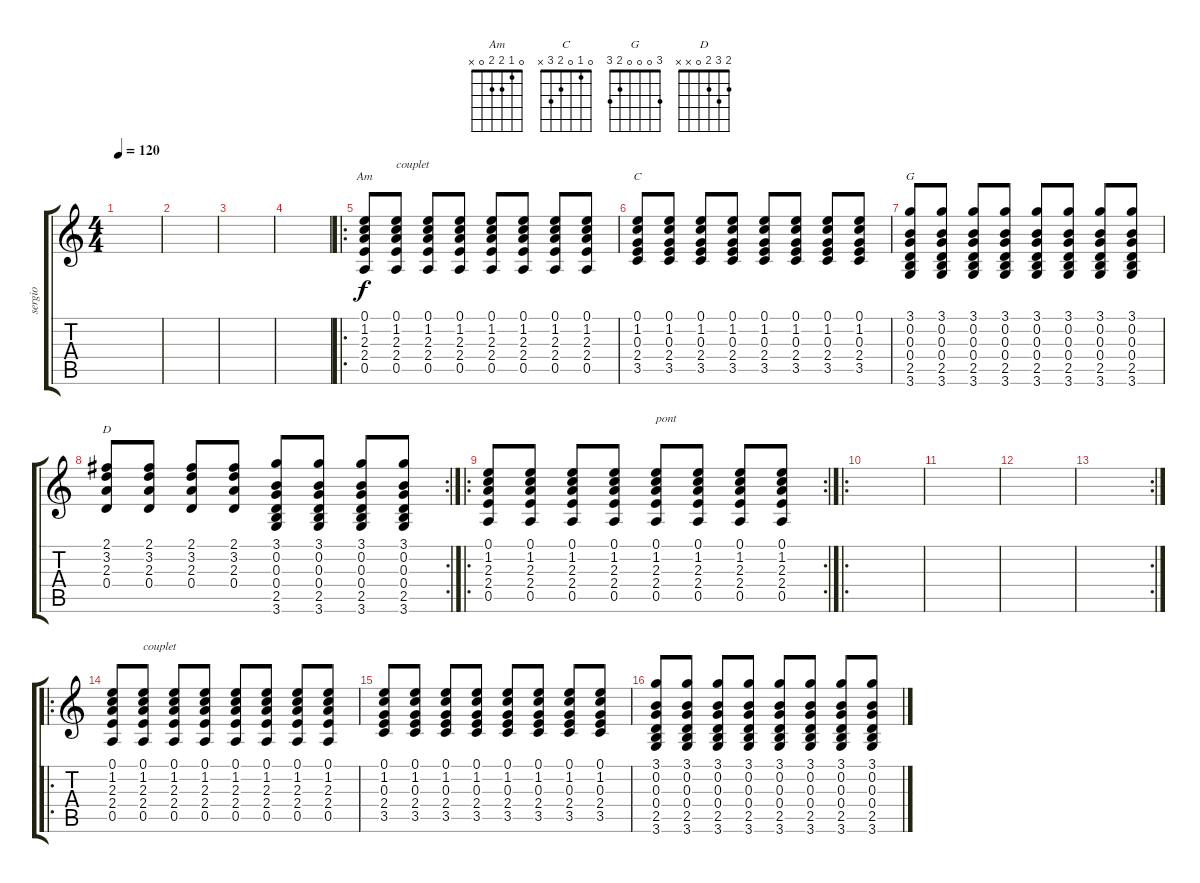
\track ("sergio  " "sergio  ") {instrument electricguitarjazz}
\staff {score tabs}
\tuning (E4 B3 G3 D3 A2 E2) {hide}
\chord ("Am" 0 1 2 2 0 x)
\chord ("C" 0 1 0 2 3 x)
\chord ("G" 3 0 0 0 2 3)
\chord ("D" 2 3 2 0 x x)
\ts (4 4)
\tempo 120
\clef g2
\ks c
|
|
|
|
\ro
(0.1 1.2 2.3 2.4 0.5).8{ch "Am"} (0.1 1.2 2.3 2.4 0.5).8{txt "couplet"} (0.1 1.2 2.3 2.4 0.5).8 (0.1 1.2 2.3 2.4 0.5).8 (0.1 1.2 2.3 2.4 0.5).8 (0.1 1.2 2.3 2.4 0.5).8 (0.1 1.2 2.3 2.4 0.5).8 (0.1 1.2 2.3 2.4 0.5).8 |
(0.1 1.2 0.3 2.4 3.5).8{ch "C"} (0.1 1.2 0.3 2.4 3.5).8 (0.1 1.2 0.3 2.4 3.5).8 (0.1 1.2 0.3 2.4 3.5).8 (0.1 1.2 0.3 2.4 3.5).8 (0.1 1.2 0.3 2.4 3.5).8 (0.1 1.2 0.3 2.4 3.5).8 (0.1 1.2 0.3 2.4 3.5).8 |
(3.1 0.2 0.3 0.4 2.5 3.6).8{ch "G"} (3.1 0.2 0.3 0.4 2.5 3.6).8 (3.1 0.2 0.3 0.4 2.5 3.6).8 (3.1 0.2 0.3 0.4 2.5 3.6).8 (3.1 0.2 0.3 0.4 2.5 3.6).8 (3.1 0.2 0.3 0.4 2.5 3.6).8 (3.1 0.2 0.3 0.4 2.5 3.6).8 (3.1 0.2 0.3 0.4 2.5 3.6).8 |
\rc 2
(2.1 3.2 2.3 0.4).8{ch "D"} (2.1 3.2 2.3 0.4).8 (2.1 3.2 2.3 0.4).8 (2.1 3.2 2.3 0.4).8 (3.1 0.2 0.3 0.4 2.5 3.6).8 (3.1 0.2 0.3 0.4 2.5 3.6).8 (3.1 0.2 0.3 0.4 2.5 3.6).8 (3.1 0.2 0.3 0.4 2.5 3.6).8 |
\ro
\rc 2
(0.1 1.2 2.3 2.4 0.5).8 (0.1 1.2 2.3 2.4 0.5).8 (0.1 1.2 2.3 2.4 0.5).8 (0.1 1.2 2.3 2.4 0.5).8 (0.1 1.2 2.3 2.4 0.5).8{txt "pont "} (0.1 1.2 2.3 2.4 0.5).8 (0.1 1.2 2.3 2.4 0.5).8 (0.1 1.2 2.3 2.4 0.5).8 |
\ro
|
|
|
\rc 2
|
\ro
(0.1 1.2 2.3 2.4 0.5).8 (0.1 1.2 2.3 2.4 0.5).8{txt "couplet"} (0.1 1.2 2.3 2.4 0.5).8 (0.1 1.2 2.3 2.4 0.5).8 (0.1 1.2 2.3 2.4 0.5).8 (0.1 1.2 2.3 2.4 0.5).8 (0.1 1.2 2.3 2.4 0.5).8 (0.1 1.2 2.3 2.4 0.5).8 |
(0.1 1.2 0.3 2.4 3.5).8 (0.1 1.2 0.3 2.4 3.5).8 (0.1 1.2 0.3 2.4 3.5).8 (0.1 1.2 0.3 2.4 3.5).8 (0.1 1.2 0.3 2.4 3.5).8 (0.1 1.2 0.3 2.4 3.5).8 (0.1 1.2 0.3 2.4 3.5).8 (0.1 1.2 0.3 2.4 3.5).8 |
(3.1 0.2 0.3 0.4 2.5 3.6).8 (3.1 0.2 0.3 0.4 2.5 3.6).8 (3.1 0.2 0.3 0.4 2.5 3.6).8 (3.1 0.2 0.3 0.4 2.5 3.6).8 (3.1 0.2 0.3 0.4 2.5 3.6).8 (3.1 0.2 0.3 0.4 2.5 3.6).8 (3.1 0.2 0.3 0.4 2.5 3.6).8 (3.1 0.2 0.3 0.4 2.5 3.6).8
